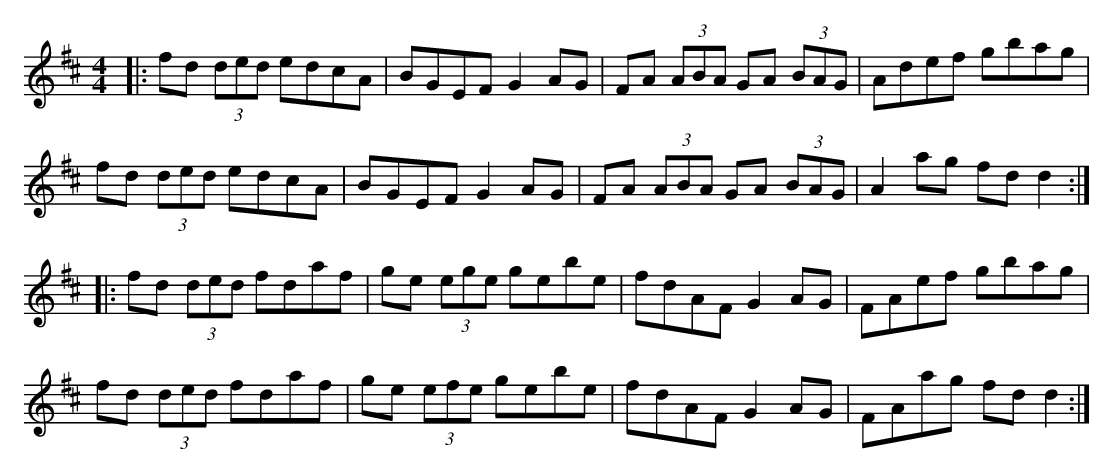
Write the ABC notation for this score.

X:1
M:4/4
K:D
|:fd (3ded edcA|BGEF G2 AG|FA (3ABA GA (3BAG|Adef gbag|
fd (3ded edcA|BGEF G2 AG|FA (3ABA GA (3BAG|A2 ag fd d2:|
|:fd (3ded fdaf|ge (3ege gebe|fdAF G2AG|FAef gbag|
fd (3ded fdaf|ge (3efe gebe|fdAF G2 AG|FAag fd d2:|
